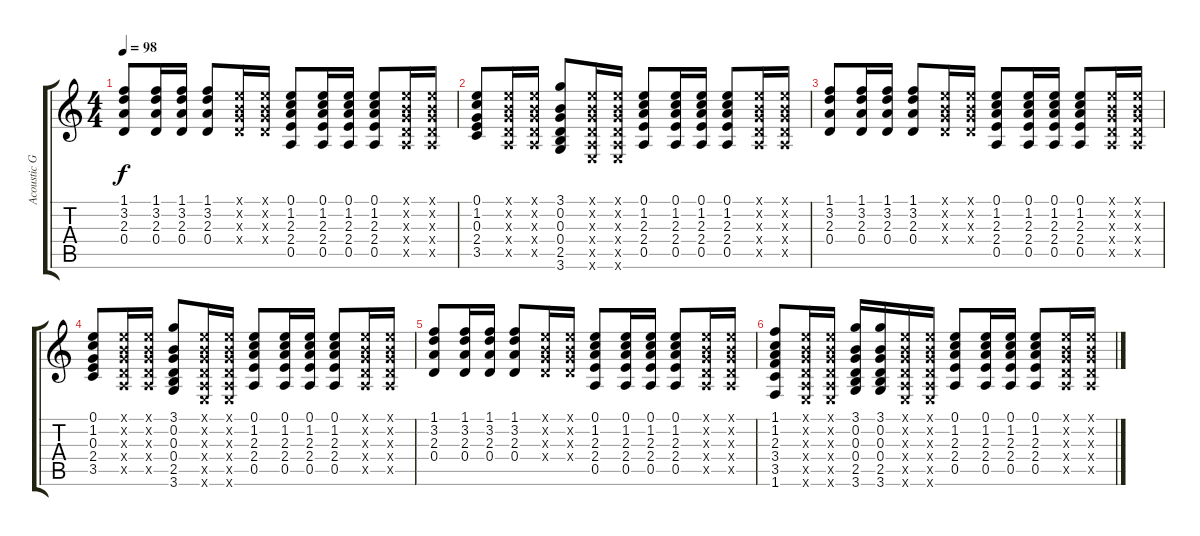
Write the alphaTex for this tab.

\track ("Acoustic Guitar I" "Acoustic G") {instrument acousticguitarnylon}
\staff {score tabs}
\tuning (E4 B3 G3 D3 A2 E2) {hide}
\ts (4 4)
\tempo 98
\clef g2
\ks c
(1.1 3.2 2.3 0.4).8{dy f} (1.1 3.2 2.3 0.4).16 (1.1 3.2 2.3 0.4).16 (1.1 3.2 2.3 0.4).8 (0.1{x} 0.2{x} 0.3{x} 0.4{x}).16 (0.1{x} 0.2{x} 0.3{x} 0.4{x}).16 (0.1 1.2 2.3 2.4 0.5).8 (0.1 1.2 2.3 2.4 0.5).16 (0.1 1.2 2.3 2.4 0.5).16 (0.1 1.2 2.3 2.4 0.5).8 (0.1{x} 0.2{x} 0.3{x} 0.4{x} 0.5{x}).16 (0.1{x} 0.2{x} 0.3{x} 0.4{x} 0.5{x}).16 |
(0.1 1.2 0.3 2.4 3.5).8 (0.1{x} 0.2{x} 0.3{x} 0.4{x} 0.5{x}).16 (0.1{x} 0.2{x} 0.3{x} 0.4{x} 0.5{x}).16 (3.1 0.2 0.3 0.4 2.5 3.6).8 (0.1{x} 0.2{x} 0.3{x} 0.4{x} 0.5{x} 0.6{x}).16 (0.1{x} 0.2{x} 0.3{x} 0.4{x} 0.5{x} 0.6{x}).16 (0.1 1.2 2.3 2.4 0.5).8 (0.1 1.2 2.3 2.4 0.5).16 (0.1 1.2 2.3 2.4 0.5).16 (0.1 1.2 2.3 2.4 0.5).8 (0.1{x} 0.2{x} 0.3{x} 0.4{x} 0.5{x}).16 (0.1{x} 0.2{x} 0.3{x} 0.4{x} 0.5{x}).16 |
(1.1 3.2 2.3 0.4).8 (1.1 3.2 2.3 0.4).16 (1.1 3.2 2.3 0.4).16 (1.1 3.2 2.3 0.4).8 (0.1{x} 0.2{x} 0.3{x} 0.4{x}).16 (0.1{x} 0.2{x} 0.3{x} 0.4{x}).16 (0.1 1.2 2.3 2.4 0.5).8 (0.1 1.2 2.3 2.4 0.5).16 (0.1 1.2 2.3 2.4 0.5).16 (0.1 1.2 2.3 2.4 0.5).8 (0.1{x} 0.2{x} 0.3{x} 0.4{x} 0.5{x}).16 (0.1{x} 0.2{x} 0.3{x} 0.4{x} 0.5{x}).16 |
(0.1 1.2 0.3 2.4 3.5).8{volume 0} (0.1{x} 0.2{x} 0.3{x} 0.4{x} 0.5{x}).16 (0.1{x} 0.2{x} 0.3{x} 0.4{x} 0.5{x}).16 (3.1 0.2 0.3 0.4 2.5 3.6).8 (0.1{x} 0.2{x} 0.3{x} 0.4{x} 0.5{x} 0.6{x}).16 (0.1{x} 0.2{x} 0.3{x} 0.4{x} 0.5{x} 0.6{x}).16 (0.1 1.2 2.3 2.4 0.5).8 (0.1 1.2 2.3 2.4 0.5).16 (0.1 1.2 2.3 2.4 0.5).16 (0.1 1.2 2.3 2.4 0.5).8 (0.1{x} 0.2{x} 0.3{x} 0.4{x} 0.5{x}).16 (0.1{x} 0.2{x} 0.3{x} 0.4{x} 0.5{x}).16 |
(1.1 3.2 2.3 0.4).8 (1.1 3.2 2.3 0.4).16 (1.1 3.2 2.3 0.4).16 (1.1 3.2 2.3 0.4).8 (0.1{x} 0.2{x} 0.3{x} 0.4{x}).16 (0.1{x} 0.2{x} 0.3{x} 0.4{x}).16 (0.1 1.2 2.3 2.4 0.5).8 (0.1 1.2 2.3 2.4 0.5).16 (0.1 1.2 2.3 2.4 0.5).16 (0.1 1.2 2.3 2.4 0.5).8 (0.1{x} 0.2{x} 0.3{x} 0.4{x} 0.5{x}).16 (0.1{x} 0.2{x} 0.3{x} 0.4{x} 0.5{x}).16 |
(1.1 1.2 2.3 3.4 3.5 1.6).8 (0.1{x} 0.2{x} 0.3{x} 0.4{x} 0.5{x} 0.6{x}).16 (0.1{x} 0.2{x} 0.3{x} 0.4{x} 0.5{x} 0.6{x}).16 (3.1 0.2 0.3 0.4 2.5 3.6).16 (3.1 0.2 0.3 0.4 2.5 3.6).16 (0.1{x} 0.2{x} 0.3{x} 0.4{x} 0.5{x} 0.6{x}).16 (0.1{x} 0.2{x} 0.3{x} 0.4{x} 0.5{x} 0.6{x}).16 (0.1 1.2 2.3 2.4 0.5).8 (0.1 1.2 2.3 2.4 0.5).16 (0.1 1.2 2.3 2.4 0.5).16 (0.1 1.2 2.3 2.4 0.5).8 (0.1{x} 0.2{x} 0.3{x} 0.4{x} 0.5{x}).16 (0.1{x} 0.2{x} 0.3{x} 0.4{x} 0.5{x}).16
